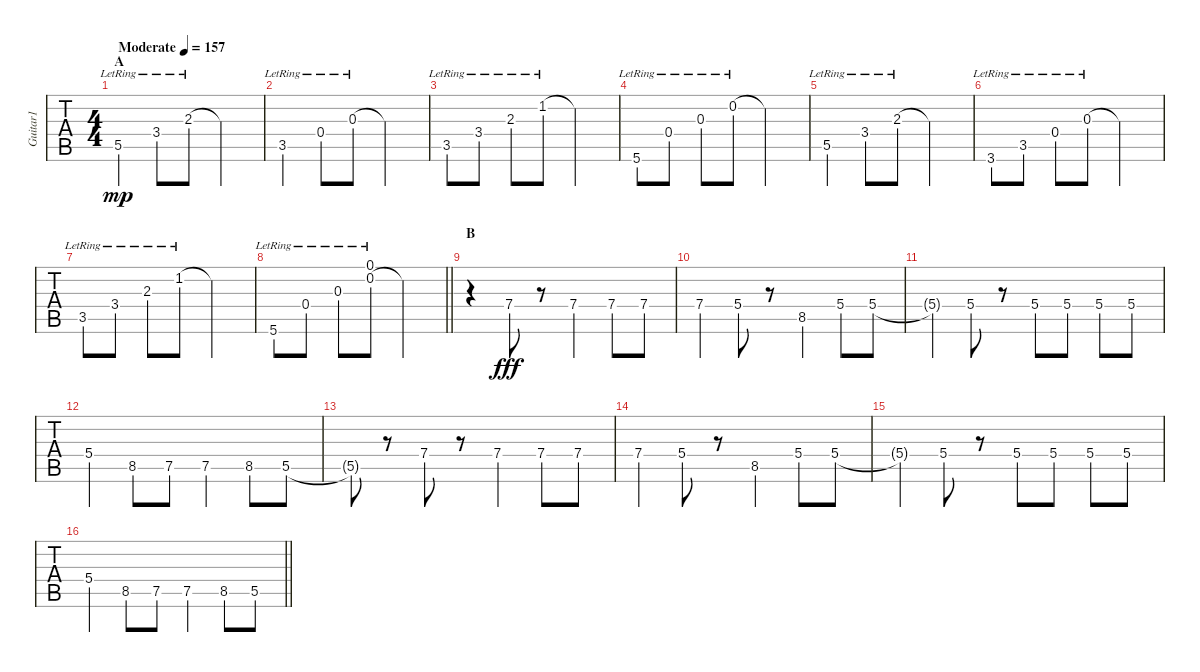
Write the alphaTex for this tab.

\track ("Guitar1" "Guitar1") {instrument overdrivenguitar}
\staff {tabs}
\tuning (E4 B3 G3 D3 A2 D2) {hide}
\ts (4 4)
\section ("" "A")
\tempo (157 "Moderate")
\clef g2
\ks c
5.5{lr}.4{dy mp instrument overdrivenguitar} 3.4{lr}.8 2.3{lr}.8 2.3{t}.2 |
3.5{lr}.4 0.4{lr}.8 0.3{lr}.8 0.3{t}.2 |
3.5{lr}.8 3.4{lr}.8 2.3{lr}.8 1.2{lr}.8 1.2{t}.2 |
5.6{lr}.8 0.4{lr}.8 0.3{lr}.8 0.2{lr}.8 0.2{t}.2 |
5.5{lr}.4 3.4{lr}.8 2.3{lr}.8 2.3{t}.2 |
3.6{lr}.8 3.5{lr}.8 0.4{lr}.8 0.3{lr}.8 0.3{t}.2 |
3.5{lr}.8 3.4{lr}.8 2.3{lr}.8 1.2{lr}.8 1.2{t}.2 |
\barLineRight lightlight
5.6{lr}.8 0.4{lr}.8 0.3{lr}.8 (0.1{lr} 0.2{lr}).8 0.2{t}.2 |
\section ("" "B")
r.4 7.4.8{dy fff} r.8 7.4.4 7.4.8 7.4.8 |
7.4.4 5.4.8 r.8 8.5.4 5.4.8 5.4.8 |
5.4{t}.4 5.4.8 r.8 5.4.8 5.4.8 5.4.8 5.4.8 |
5.4.4 8.5.8 7.5.8 7.5.4 8.5.8 5.5.8 |
5.5{t}.8 r.8 7.4.8 r.8 7.4.4 7.4.8 7.4.8 |
7.4.4 5.4.8 r.8 8.5.4 5.4.8 5.4.8 |
5.4{t}.4 5.4.8 r.8 5.4.8 5.4.8 5.4.8 5.4.8 |
\barLineRight lightlight
5.4.4 8.5.8 7.5.8 7.5.4 8.5.8 5.5.8
